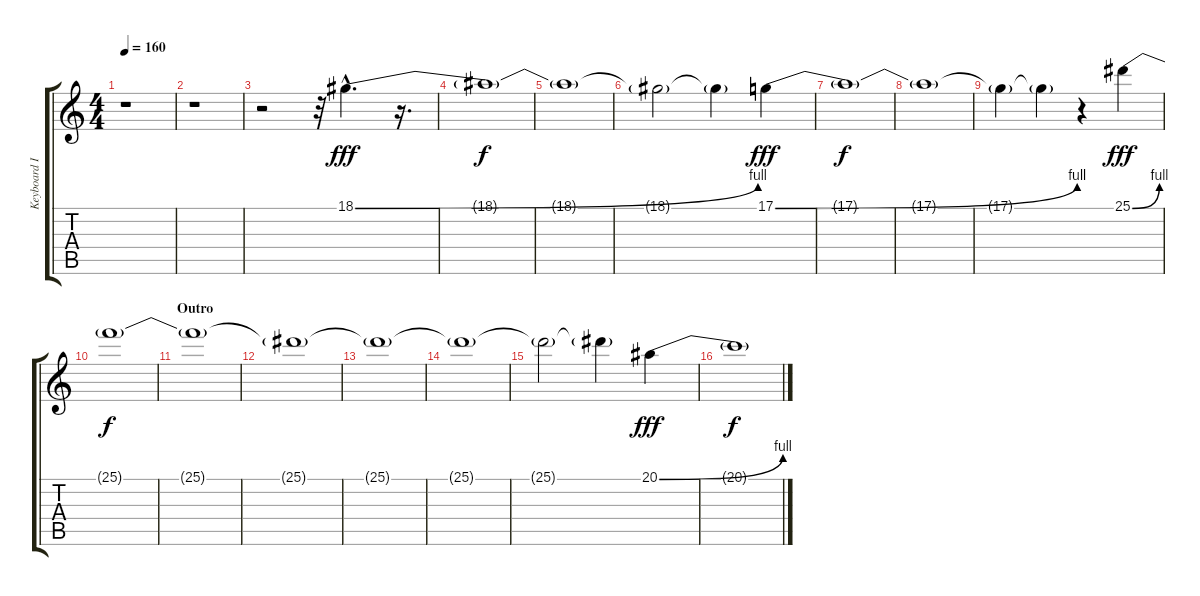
\track ("Keyboard Interludes" "Keyboard I") {instrument seashore}
\staff {score tabs}
\tuning (D4 A3 F3 C3 G2 D2) {hide}
\ts (4 4)
\tempo 160
\clef g2
\ks c
r.1{dy f} |
r.1 |
r.2 r.32 18.1{be (bend 0 0 60 4) hac}.4{d dy fff} r.16{d} |
18.1{t}.1{dy f} |
18.1{t}.1 |
18.1{t}.2 18.1{t}.4 17.1{be (bend 0 0 60 4)}.4{dy fff} |
17.1{t}.1{dy f} |
17.1{t}.1 |
17.1{t}.4 17.1{t}.4 r.4 25.1{be (bend 0 0 60 4)}.4{dy fff} |
25.1{t}.1{dy f} |
\section ("" "Outro")
25.1{t}.1 |
25.1{t}.1 |
25.1{t}.1 |
25.1{t}.1 |
25.1{t}.2 25.1{t}.4 20.1{be (bend 0 0 60 4)}.4{dy fff} |
20.1{t}.1{dy f}
